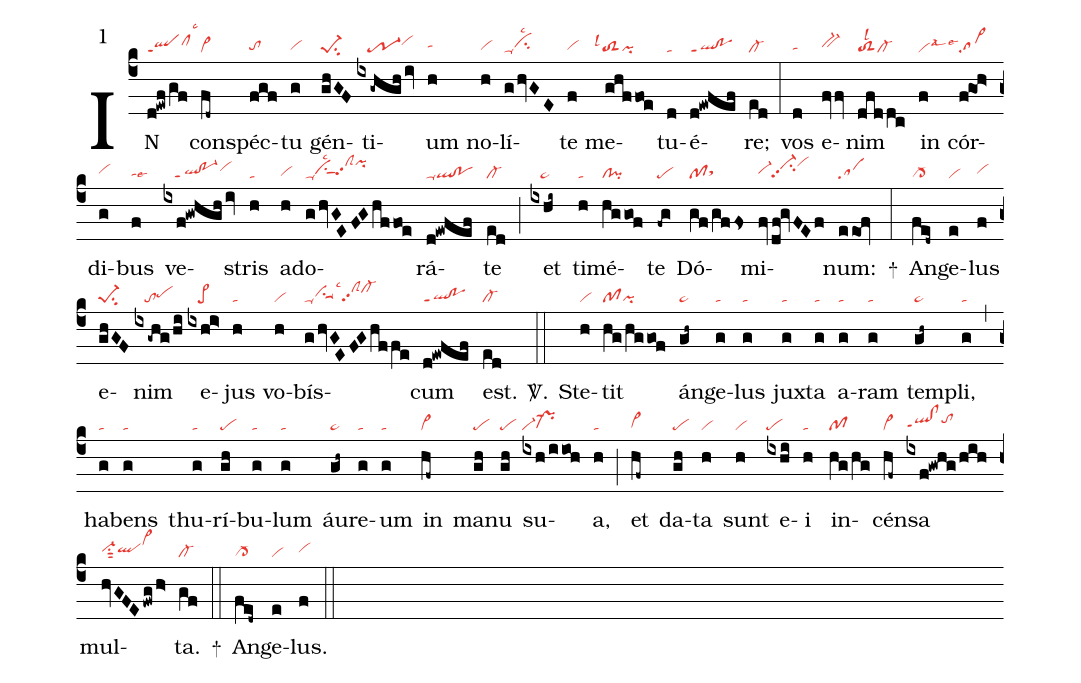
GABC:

mode: 1;
nabc-lines: 1;
%%
(c4)
IN(d!ewf/gf|qlppt1clhilsc3) con(fd~|vi>)spéc(fgf|tohg)tu(g|vihg) gén(ghGF|pe-1su2)ti(ix-ghgh/iv|///tr-1vihi)um(h|tahh) no(h|vihg)lí(g/hvGE|ta-cihhlsc2)te(f|vihg) me(ghffo!e|```toS2lsl1pi)tu(d|ta)é(d!ewfef|ql!poppt1)re;(ed|cl-) (:)
vos(d|tahg) e(fvfv|bv-hh)nim(dfddc|toS2lsl2cl-) in(f|vilsal3lse3) cór(f!goh>|sa>)di(g|vihh)bus(f|tahglse6) ve(ixf!gwhgh/iv|///ql!po-1ppt1vihi)stris(h|ta) a(h|vihg)do(g/hvGE/FGhffoe|ta-vihhsu1sut1lsc2clShkpp2pihk)rá(d!ewfef|ta-ql!po)te(ed|cl-) (;)
et(ixhi~|///ta>) ti(h|ta)mé(hggof|cl!pi)te(-fg|pe) Dó(gf/gffs|pfsthh)mi(fvdf!gvFEf|vi-hhvi-hjpp2su2vihk)num:(eeOf|sa) +(:)
An(fed~|cl->)ge(e|vi)lus(f|vihh) e(ghGF|pe-1su2)nim(ix-ghg/hi|///topehh) e(ixhi>|///pe>)jus(h|ta) vo(h|vi)bís(g/hvGE/FGhffe|ta-vihhsu1suu1lsc3clShjpp2cl-hj)cum(d!ewfef|ql!poppt1) est.(ed|cl-) <sp>V/</sp>.(::)
Ste(h|vi)tit(hg/hggof|pfpi) án(gh~|ta>)ge(g|ta)lus(g|ta) jux(g|ta)ta(g|ta) a(g|ta)ram(g|ta) tem(gh~|ta>)pli,(g|ta) (,)
ha(g|ta)bens(g|ta) thu(g|ta)rí(gh|pe)bu(g|ta)lum(g|ta) áu(gh~|ta>)re(g|ta)um(g|ta) in(hf~|vi>) ma(gh|pe)nu(gh|pe) su(ixh/iio!h|vi-pr-hg)a,(h|ta) (;)
et(hf~|vi>hg) da(gh|pe)ta(h|vi) sunt(h|vi) e(ixhi|pe)i(h|ta) in(hg/hg|pf)cén(hf~|vi>)sa(ixf!gwhg/hih|qlhg!clhgppt1tohi) mul(hvGFEfwg/h>|vi-hhsu1sut2qlhhvi>hk)ta.(gf|cl-) +(::)
An(fed~|cl->)ge(e|vi)lus.(f|vihh) (::)
